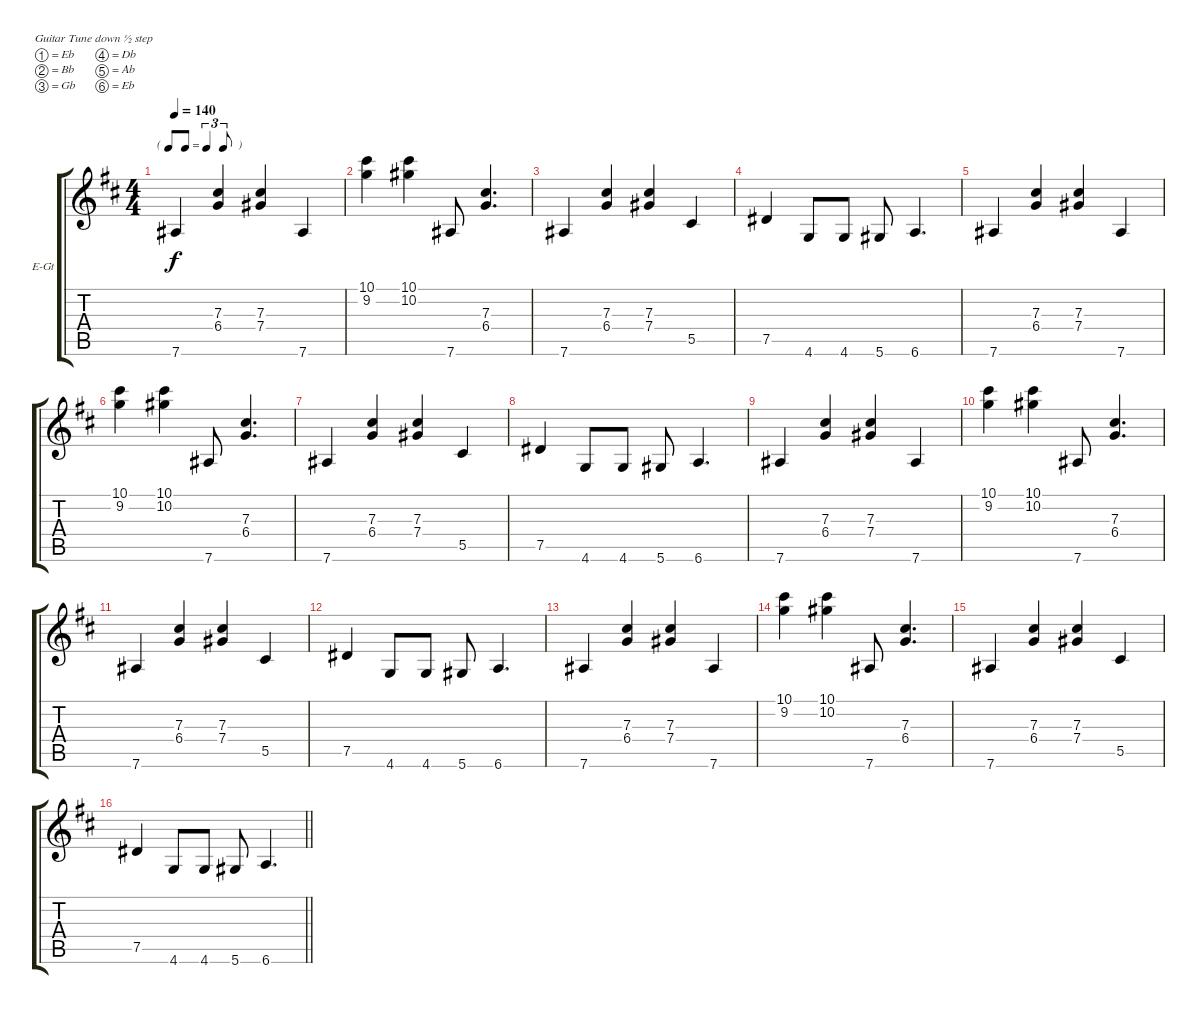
\bracketExtendMode groupsimilarinstruments
\firstSystemTrackNameOrientation horizontal
\otherSystemsTrackNameOrientation horizontal
\track ("Electric Clean" "E-Gt") {instrument electricguitarclean}
\staff {score tabs}
\tuning (Eb4 Bb3 Gb3 Db3 Ab2 Eb2)
\ts (4 4)
\tf triplet8th
\section ("" " ")
\tempo 140
\clef g2
\ks d
7.6.4{dy f} (7.3 6.4).4 (7.3 7.4).4 7.6.4 |
(10.1 9.2).4 (10.1 10.2).4 7.6.8 (7.3 6.4).4{d} |
7.6.4 (7.3 6.4).4 (7.3 7.4).4 5.5.4 |
7.5.4 4.6.8 4.6.8 5.6.8 6.6.4{d} |
7.6.4 (7.3 6.4).4 (7.3 7.4).4 7.6.4 |
(10.1 9.2).4 (10.1 10.2).4 7.6.8 (7.3 6.4).4{d} |
7.6.4 (7.3 6.4).4 (7.3 7.4).4 5.5.4 |
7.5.4 4.6.8 4.6.8 5.6.8 6.6.4{d} |
7.6.4 (7.3 6.4).4 (7.3 7.4).4 7.6.4 |
(10.1 9.2).4 (10.1 10.2).4 7.6.8 (7.3 6.4).4{d} |
7.6.4 (7.3 6.4).4 (7.3 7.4).4 5.5.4 |
7.5.4 4.6.8 4.6.8 5.6.8 6.6.4{d} |
7.6.4 (7.3 6.4).4 (7.3 7.4).4 7.6.4 |
(10.1 9.2).4 (10.1 10.2).4 7.6.8 (7.3 6.4).4{d} |
7.6.4 (7.3 6.4).4 (7.3 7.4).4 5.5.4 |
\barLineRight lightlight
7.5.4 4.6.8 4.6.8 5.6.8 6.6.4{d}
